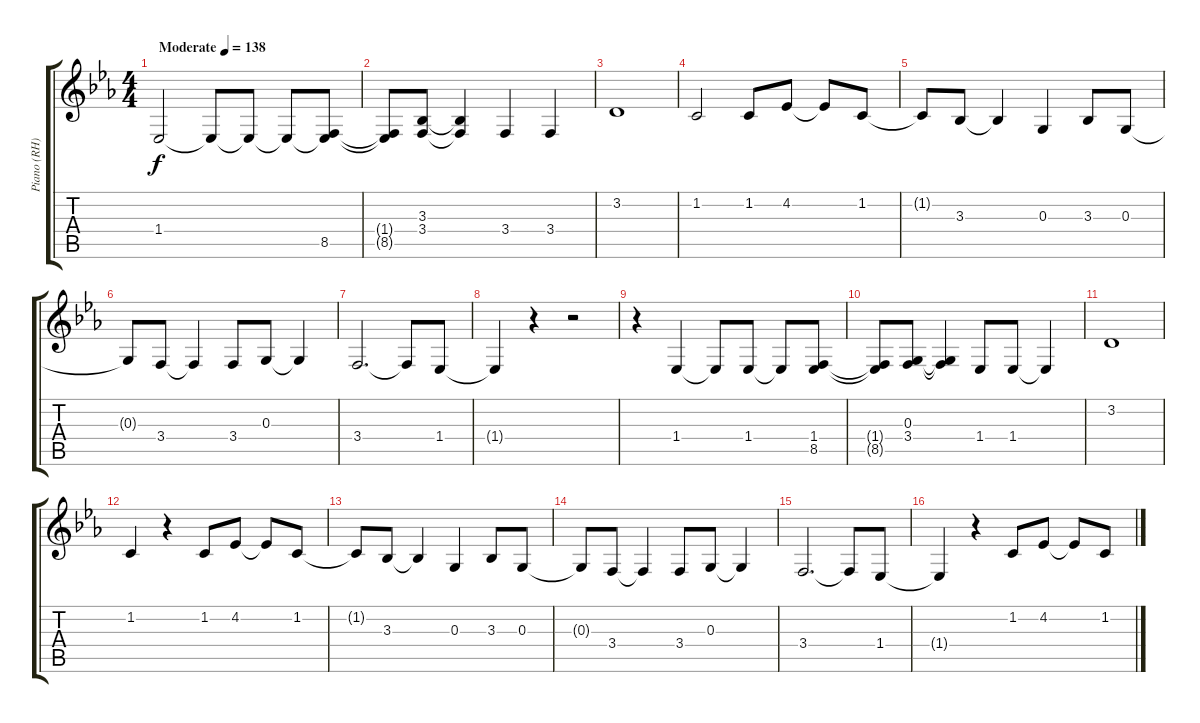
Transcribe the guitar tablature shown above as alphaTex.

\track ("Piano (RH)" "Piano (RH)") {instrument acousticgrandpiano}
\staff {score tabs}
\tuning (E4 B3 G3 D3 A2 E2) {hide}
\ts (4 4)
\tempo (138 "Moderate")
\clef g2
\ks eb
1.4.2{dy f instrument acousticgrandpiano} 1.4{t}.8 1.4{t}.8 1.4{t}.8 (1.4{t} 8.5).8 |
(1.4{t} 8.5{t}).8 (3.3 3.4).8 (3.3{t} 3.4{t}).4 3.4.4 3.4.4 |
3.2.1 |
1.2.2 1.2.8 4.2.8 4.2{t}.8 1.2.8 |
1.2{t}.8 3.3.8 3.3{t}.4 0.3.4 3.3.8 0.3.8 |
0.3{t}.8 3.4.8 3.4{t}.4 3.4.8 0.3.8 0.3{t}.4 |
3.4.2{d} 3.4{t}.8 1.4.8 |
1.4{t}.4 r.4 r.2 |
r.4 1.4.4 1.4{t}.8 1.4.8 1.4{t}.8 (1.4 8.5).8 |
(1.4{t} 8.5{t}).8 (0.3 3.4).8 (0.3{t} 3.4{t}).4 1.4.8 1.4.8 1.4{t}.4 |
3.2.1 |
1.2.4 r.4 1.2.8 4.2.8 4.2{t}.8 1.2.8 |
1.2{t}.8 3.3.8 3.3{t}.4 0.3.4 3.3.8 0.3.8 |
0.3{t}.8 3.4.8 3.4{t}.4 3.4.8 0.3.8 0.3{t}.4 |
3.4.2{d} 3.4{t}.8 1.4.8 |
1.4{t}.4 r.4 1.2.8 4.2.8 4.2{t}.8 1.2.8
